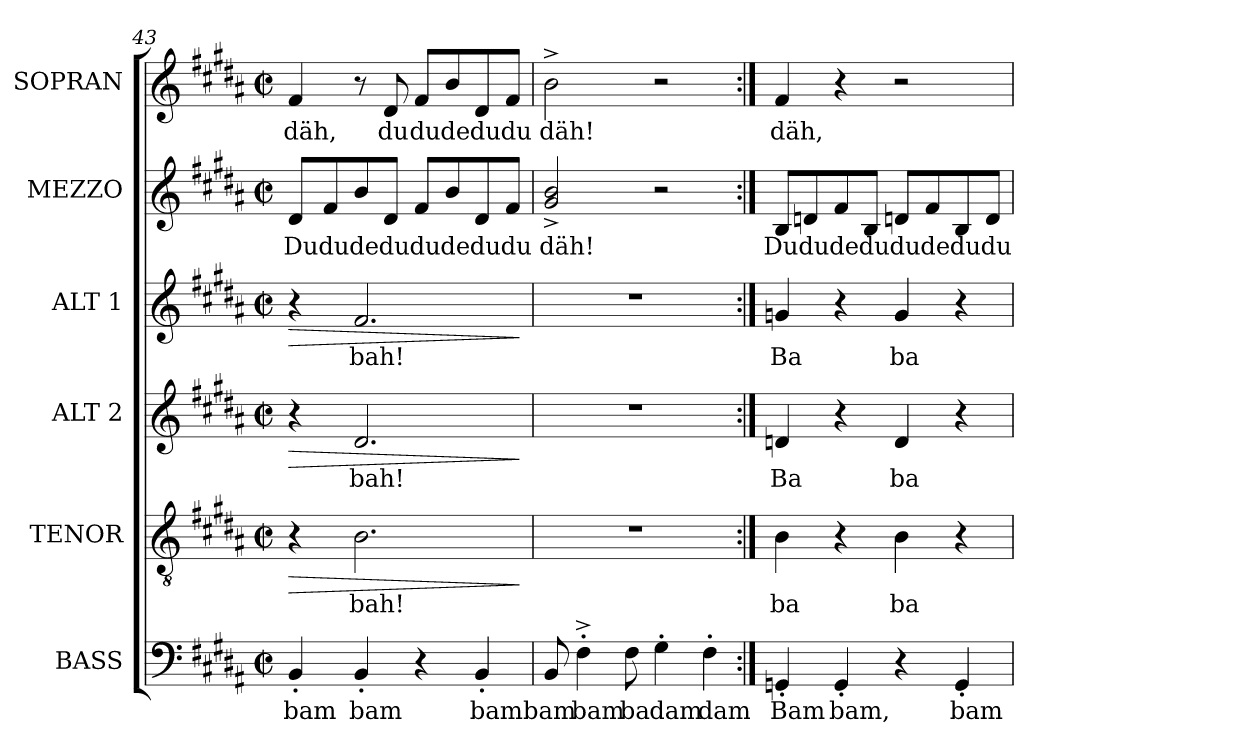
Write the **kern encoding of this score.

**kern	**text	**kern	**text	**dynam	**kern	**text	**dynam	**kern	**text	**dynam	**kern	**text	**kern	**text
*part6	*part6	*part5	*part5	*part5	*part4	*part4	*part4	*part3	*part3	*part3	*part2	*part2	*part1	*part1
*staff6	*staff6	*staff5	*staff5	*staff5	*staff4	*staff4	*staff4	*staff3	*staff3	*staff3	*staff2	*staff2	*staff1	*staff1
*I"BASS	*	*I"TENOR	*	*	*I"ALT 2	*	*	*I"ALT 1	*	*	*I"MEZZO	*	*I"SOPRAN	*
*I'B	*	*I'T	*	*	*I'A2	*	*	*I'A1	*	*	*	*	*I'S	*
*clefF4	*	*clefGv2	*	*	*clefG2	*	*	*clefG2	*	*	*clefG2	*	*clefG2	*
*	*	*ITrd7c12	*	*	*	*	*	*	*	*	*	*	*	*
*k[f#c#g#d#a#]	*	*k[f#c#g#d#a#]	*	*	*k[f#c#g#d#a#]	*	*	*k[f#c#g#d#a#]	*	*	*k[f#c#g#d#a#]	*	*k[f#c#g#d#a#]	*
*B:	*	*B:	*	*	*B:	*	*	*B:	*	*	*B:	*	*B:	*
*M2/2	*	*M2/2	*	*	*M2/2	*	*	*M2/2	*	*	*M2/2	*	*M2/2	*
*met(c|)	*	*met(c|)	*	*	*met(c|)	*	*	*met(c|)	*	*	*met(c|)	*	*met(c|)	*
=43	=43	=43	=43	=43	=43	=43	=43	=43	=43	=43	=43	=43	=43	=43
!	!LO:LY:b:color=#000000	!	!	!LO:HP:b	!	!	!LO:HP:b	!	!	!LO:HP:b	!	!	!	!
!	!	!	!	!	!	!	!	!	!	!	!	!LO:LY:b:color=#000000	!	!
!	!	!	!	!	!	!	!	!	!	!	!	!	!	!LO:LY:b:color=#000000
4BB'i/	bam	4r	.	>	4r	.	>	4r	.	>	8d#i/L	Du	4f#i/	däh,
!	!	!	!	!	!	!	!	!	!	!	!	!LO:LY:b:color=#000000	!	!
.	.	.	.	.	.	.	.	.	.	.	8f#i/	du	.	.
!	!LO:LY:b:color=#000000	!	!	!	!	!	!	!	!	!	!	!	!	!
!	!	!	!LO:LY:b:color=#000000	!	!	!	!	!	!	!	!	!	!	!
!	!	!	!	!	!	!LO:LY:b:color=#000000	!	!	!	!	!	!	!	!
!	!	!	!	!	!	!	!	!	!LO:LY:b:color=#000000	!	!	!	!	!
!	!	!	!	!	!	!	!	!	!	!	!	!LO:LY:b:color=#000000	!	!
4BB'i/	bam	2.BBi\	bah!	.	2.d#i/	bah!	.	2.f#i/	bah!	.	8bi/	de	8r	.
!	!	!	!	!	!	!	!	!	!	!	!	!LO:LY:b:color=#000000	!	!
!	!	!	!	!	!	!	!	!	!	!	!	!	!	!LO:LY:b:color=#000000
.	.	.	.	.	.	.	.	.	.	.	8d#i/J	du	8d#i/	du
!	!	!	!	!	!	!	!	!	!	!	!	!LO:LY:b:color=#000000	!	!
!	!	!	!	!	!	!	!	!	!	!	!	!	!	!LO:LY:b:color=#000000
4r	.	.	.	.	.	.	.	.	.	.	8f#i/L	du	8f#i/L	du
!	!	!	!	!	!	!	!	!	!	!	!	!LO:LY:b:color=#000000	!	!
!	!	!	!	!	!	!	!	!	!	!	!	!	!	!LO:LY:b:color=#000000
.	.	.	.	.	.	.	.	.	.	.	8bi/	de	8bi/	de
!	!LO:LY:b:color=#000000	!	!	!	!	!	!	!	!	!	!	!	!	!
!	!	!	!	!	!	!	!	!	!	!	!	!LO:LY:b:color=#000000	!	!
!	!	!	!	!	!	!	!	!	!	!	!	!	!	!LO:LY:b:color=#000000
4BB'i/	bam	.	.	.	.	.	.	.	.	.	8d#i/	du	8d#i/	du
!	!	!	!	!	!	!	!	!	!	!	!	!LO:LY:b:color=#000000	!	!
!	!	!	!	!	!	!	!	!	!	!	!	!	!	!LO:LY:b:color=#000000
.	.	.	.	.	.	.	.	.	.	.	8f#i/J	du	8f#i/J	du
.	.	.	.	]	.	.	]	.	.	]	.	.	.	.
=44	=44	=44	=44	=44	=44	=44	=44	=44	=44	=44	=44	=44	=44	=44
!	!LO:LY:b:color=#000000	!	!	!	!	!	!	!	!	!	!	!	!	!
!	!	!	!	!	!	!	!	!	!	!	!	!LO:LY:b:color=#000000	!	!
!	!	!	!	!	!	!	!	!	!	!	!	!	!	!LO:LY:b:color=#000000
8BBi/	bam	1r	.	.	1r	.	.	1r	.	.	2g#i/^ 2bi^	däh!	2b^i\	däh!
!	!LO:LY:b:color=#000000	!	!	!	!	!	!	!	!	!	!	!	!	!
4F#'^i\	bam	.	.	.	.	.	.	.	.	.	.	.	.	.
!	!LO:LY:b:color=#000000	!	!	!	!	!	!	!	!	!	!	!	!	!
8F#i\	ba	.	.	.	.	.	.	.	.	.	.	.	.	.
!	!LO:LY:b:color=#000000	!	!	!	!	!	!	!	!	!	!	!	!	!
4G#'i\	dam	.	.	.	.	.	.	.	.	.	2r	.	2r	.
!	!LO:LY:b:color=#000000	!	!	!	!	!	!	!	!	!	!	!	!	!
4F#'i\	dam	.	.	.	.	.	.	.	.	.	.	.	.	.
!!LO:PB:g=z
=45:|!	=45:|!	=45:|!	=45:|!	=45:|!	=45:|!	=45:|!	=45:|!	=45:|!	=45:|!	=45:|!	=45:|!	=45:|!	=45:|!	=45:|!
!	!LO:LY:b:color=#000000	!	!	!	!	!	!	!	!	!	!	!	!	!
!	!	!	!LO:LY:b:color=#000000	!	!	!	!	!	!	!	!	!	!	!
!	!	!	!	!	!	!LO:LY:b:color=#000000	!	!	!	!	!	!	!	!
!	!	!	!	!	!	!	!	!	!LO:LY:b:color=#000000	!	!	!	!	!
!	!	!	!	!	!	!	!	!	!	!	!	!LO:LY:b:color=#000000	!	!
!	!	!	!	!	!	!	!	!	!	!	!	!	!	!LO:LY:b:color=#000000
4GGn'i/	Bam	4BBi\	ba	.	4dni/	Ba	.	4gni/	Ba	.	8Bi/L	Du	4f#i/	däh,
!	!	!	!	!	!	!	!	!	!	!	!	!LO:LY:b:color=#000000	!	!
.	.	.	.	.	.	.	.	.	.	.	8dni/	du	.	.
!	!LO:LY:b:color=#000000	!	!	!	!	!	!	!	!	!	!	!	!	!
!	!	!	!	!	!	!	!	!	!	!	!	!LO:LY:b:color=#000000	!	!
4GG'i/	bam,	4r	.	.	4r	.	.	4r	.	.	8f#i/	de	4r	.
!	!	!	!	!	!	!	!	!	!	!	!	!LO:LY:b:color=#000000	!	!
.	.	.	.	.	.	.	.	.	.	.	8Bi/J	du	.	.
!	!	!	!LO:LY:b:color=#000000	!	!	!	!	!	!	!	!	!	!	!
!	!	!	!	!	!	!LO:LY:b:color=#000000	!	!	!	!	!	!	!	!
!	!	!	!	!	!	!	!	!	!LO:LY:b:color=#000000	!	!	!	!	!
!	!	!	!	!	!	!	!	!	!	!	!	!LO:LY:b:color=#000000	!	!
4r	.	4BBi\	ba	.	4di/	ba	.	4gi/	ba	.	8dni/L	du	2r	.
!	!	!	!	!	!	!	!	!	!	!	!	!LO:LY:b:color=#000000	!	!
.	.	.	.	.	.	.	.	.	.	.	8f#i/	de	.	.
!	!LO:LY:b:color=#000000	!	!	!	!	!	!	!	!	!	!	!	!	!
!	!	!	!	!	!	!	!	!	!	!	!	!LO:LY:b:color=#000000	!	!
4GG'i/	bam	4r	.	.	4r	.	.	4r	.	.	8Bi/	du	.	.
!	!	!	!	!	!	!	!	!	!	!	!	!LO:LY:b:color=#000000	!	!
.	.	.	.	.	.	.	.	.	.	.	8di/J	du	.	.
=	=	=	=	=	=	=	=	=	=	=	=	=	=	=
*-	*-	*-	*-	*-	*-	*-	*-	*-	*-	*-	*-	*-	*-	*-
